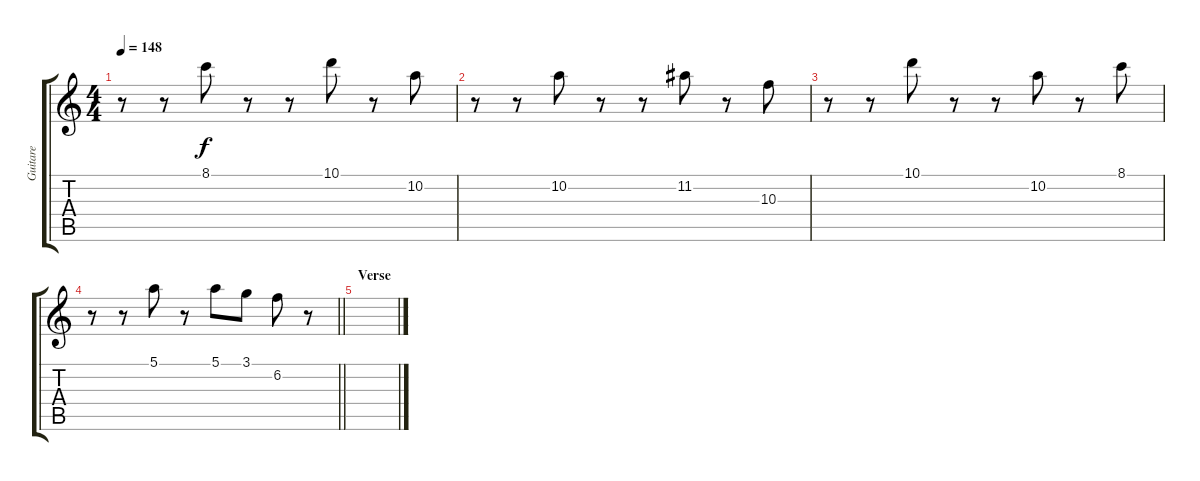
\track ("Guitare" "Guitare") {instrument overdrivenguitar}
\staff {score tabs}
\tuning (E4 B3 G3 D3 A2 D2) {hide}
\ts (4 4)
\tempo 148
\clef g2
\ks c
r.8{dy f} r.8 8.1.8 r.8 r.8 10.1.8 r.8 10.2.8 |
r.8 r.8 10.2.8 r.8 r.8 11.2.8 r.8 10.3.8 |
r.8 r.8 10.1.8 r.8 r.8 10.2.8 r.8 8.1.8 |
\barLineRight lightlight
r.8 r.8 5.1.8 r.8 5.1.8 3.1.8 6.2.8 r.8 |
\section ("" "Verse")
